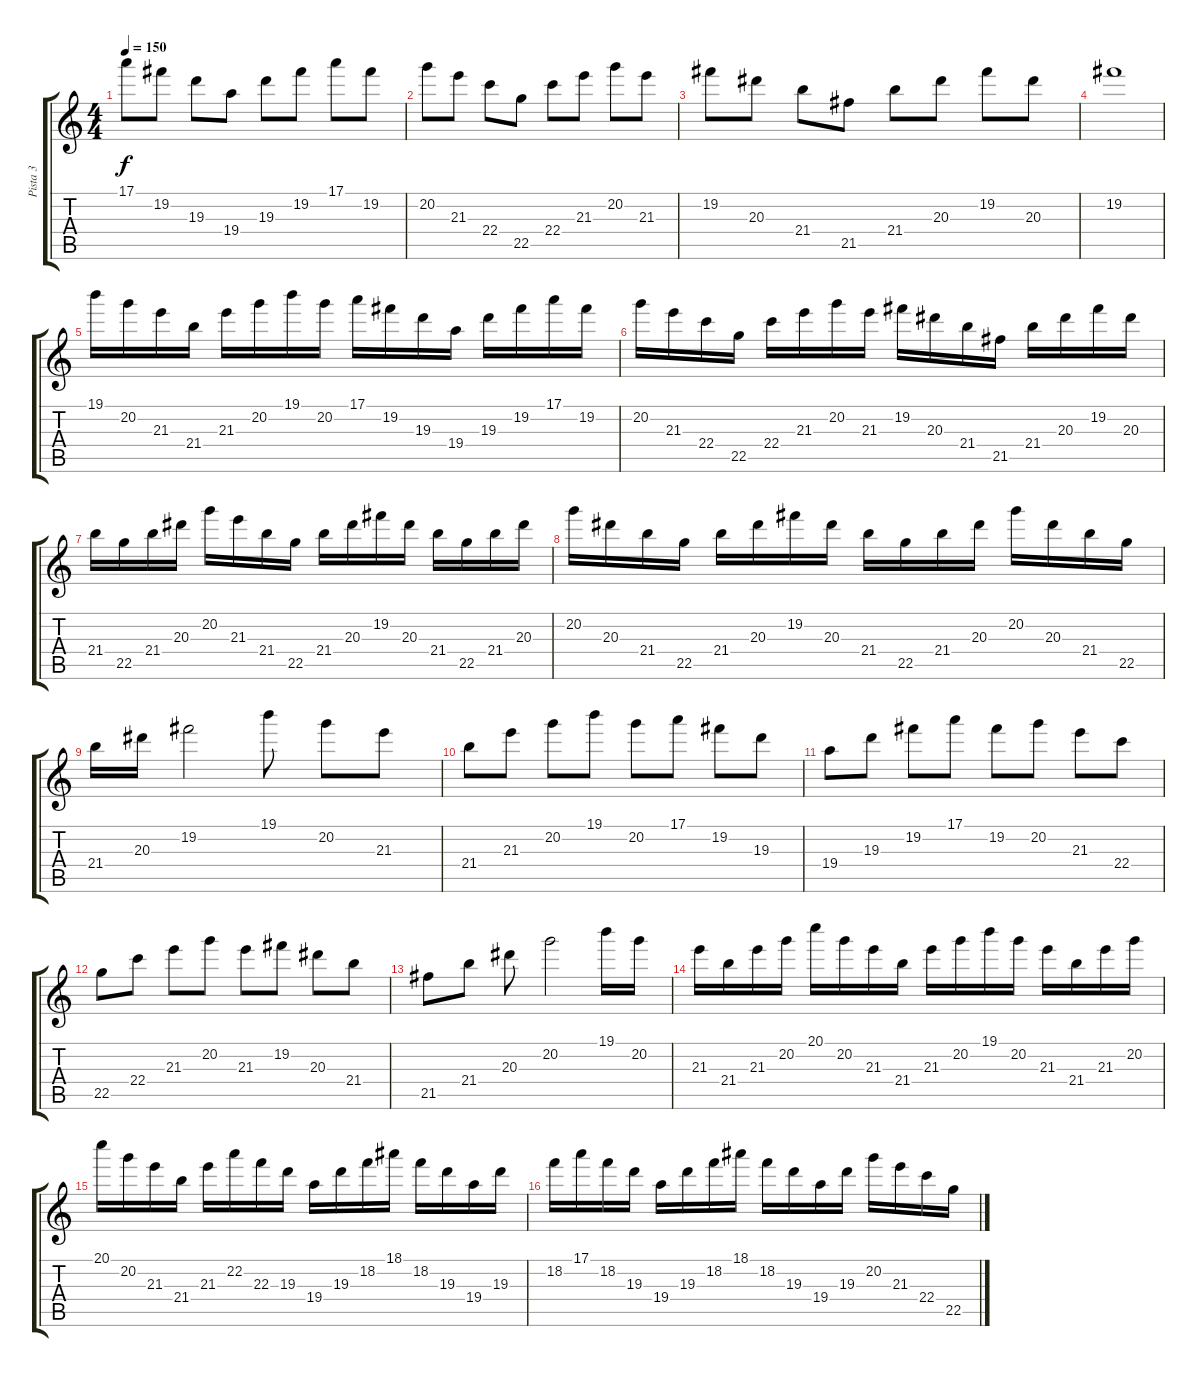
\track ("Pista 3" "Pista 3") {instrument distortionguitar}
\staff {score tabs}
\tuning (E4 B3 G3 D3 A2 E2) {hide}
\ts (4 4)
\tempo 150
\clef g2
\ks c
17.1.8{dy f} 19.2.8 19.3.8 19.4.8 19.3.8 19.2.8 17.1.8 19.2.8 |
20.2.8 21.3.8 22.4.8 22.5.8 22.4.8 21.3.8 20.2.8 21.3.8 |
19.2.8 20.3.8 21.4.8 21.5.8 21.4.8 20.3.8 19.2.8 20.3.8 |
19.2.1 |
19.1.16 20.2.16 21.3.16 21.4.16 21.3.16 20.2.16 19.1.16 20.2.16 17.1.16 19.2.16 19.3.16 19.4.16 19.3.16 19.2.16 17.1.16 19.2.16 |
20.2.16 21.3.16 22.4.16 22.5.16 22.4.16 21.3.16 20.2.16 21.3.16 19.2.16 20.3.16 21.4.16 21.5.16 21.4.16 20.3.16 19.2.16 20.3.16 |
21.4.16 22.5.16 21.4.16 20.3.16 20.2.16 21.3.16 21.4.16 22.5.16 21.4.16 20.3.16 19.2.16 20.3.16 21.4.16 22.5.16 21.4.16 20.3.16 |
20.2.16 20.3.16 21.4.16 22.5.16 21.4.16 20.3.16 19.2.16 20.3.16 21.4.16 22.5.16 21.4.16 20.3.16 20.2.16 20.3.16 21.4.16 22.5.16 |
21.4.16 20.3.16 19.2.2 19.1.8 20.2.8 21.3.8 |
21.4.8 21.3.8 20.2.8 19.1.8 20.2.8 17.1.8 19.2.8 19.3.8 |
19.4.8 19.3.8 19.2.8 17.1.8 19.2.8 20.2.8 21.3.8 22.4.8 |
22.5.8 22.4.8 21.3.8 20.2.8 21.3.8 19.2.8 20.3.8 21.4.8 |
21.5.8 21.4.8 20.3.8 20.2.2 19.1.16 20.2.16 |
21.3.16 21.4.16 21.3.16 20.2.16 20.1.16 20.2.16 21.3.16 21.4.16 21.3.16 20.2.16 19.1.16 20.2.16 21.3.16 21.4.16 21.3.16 20.2.16 |
20.1.16 20.2.16 21.3.16 21.4.16 21.3.16 22.2.16 22.3.16 19.3.16 19.4.16 19.3.16 18.2.16 18.1.16 18.2.16 19.3.16 19.4.16 19.3.16 |
18.2.16 17.1.16 18.2.16 19.3.16 19.4.16 19.3.16 18.2.16 18.1.16 18.2.16 19.3.16 19.4.16 19.3.16 20.2.16 21.3.16 22.4.16 22.5.16
